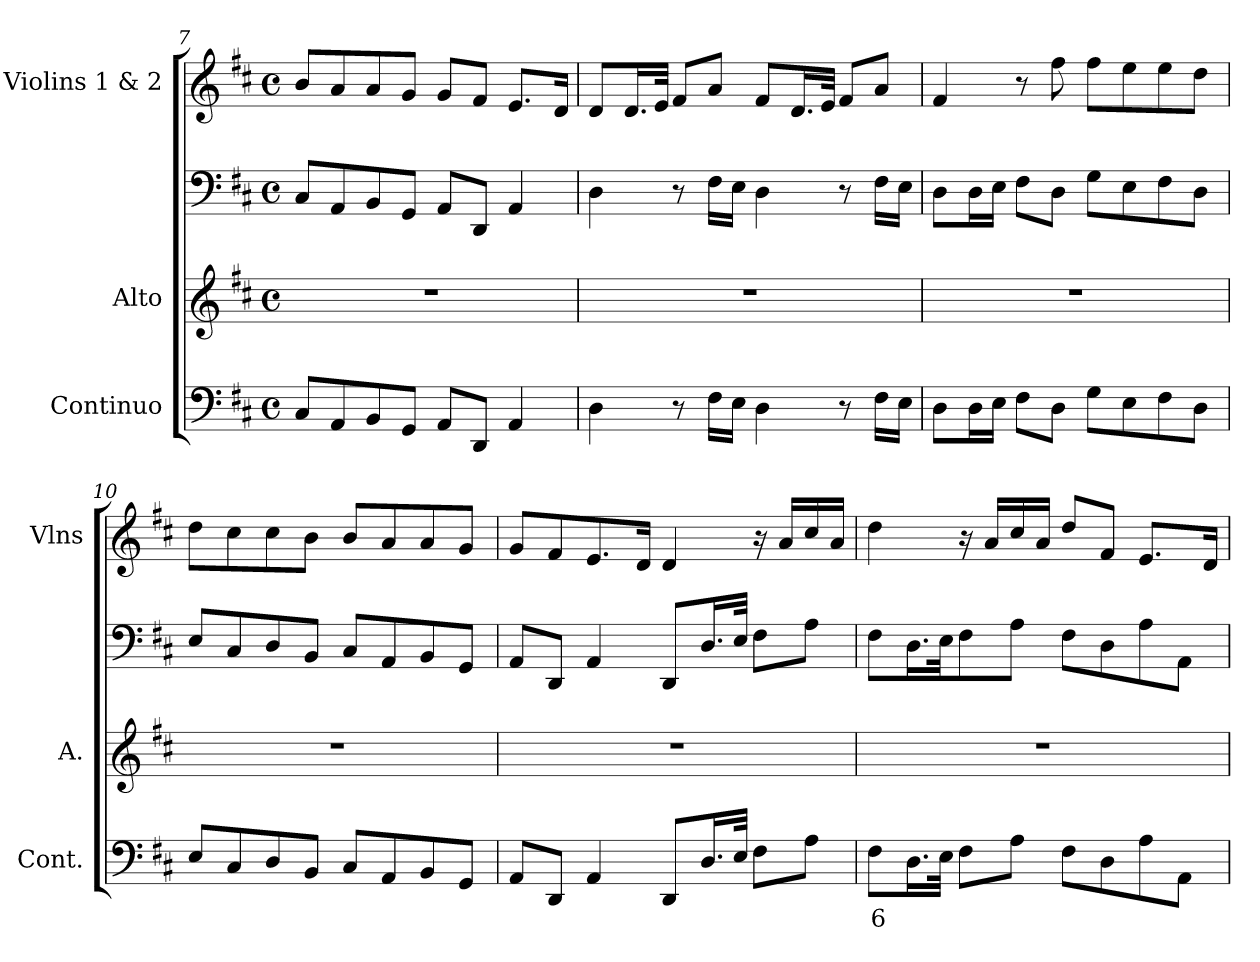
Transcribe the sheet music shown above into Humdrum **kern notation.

**kern	**text	**kern	**kern	**kern
*part4	*part4	*part3	*part2	*part1
*staff4	*staff4	*staff3	*staff2	*staff1
*I"Continuo	*	*I"Alto	*I""Aco'to a los violines"	*I"Violins 1 & 2
*I'Cont.	*	*I'A.	*	*I'Vlns
*clefF4	*	*clefG2	*clefF4	*clefG2
*k[f#c#]	*	*k[f#c#]	*k[f#c#]	*k[f#c#]
*D:	*	*D:	*D:	*D:
*M4/4	*	*M4/4	*M4/4	*M4/4
*met(c)	*	*met(c)	*met(c)	*met(c)
=7	=7	=7	=7	=7
8C#i/L	.	1r	8C#i/L	8bi/L
8AAi/	.	.	8AAi/	8ai/
8BBi/	.	.	8BBi/	8ai/
8GGi/J	.	.	8GGi/J	8gi/J
8AAi/L	.	.	8AAi/L	8gi/L
8DDi/J	.	.	8DDi/J	8f#i/J
4AAi/	.	.	4AAi/	8.ei/L
.	.	.	.	16di/Jk
!!LO:LB:g=z
=8	=8	=8	=8	=8
4Di\	.	1r	4Di\	8di/L
.	.	.	.	16.di/L
.	.	.	.	32ei/JJk
8r	.	.	8r	8f#i/L
16F#i\LL	.	.	16F#i\LL	8ai/J
16Ei\JJ	.	.	16Ei\JJ	.
4Di\	.	.	4Di\	8f#i/L
.	.	.	.	16.di/L
.	.	.	.	32ei/JJk
8r	.	.	8r	8f#i/L
16F#i\LL	.	.	16F#i\LL	8ai/J
16Ei\JJ	.	.	16Ei\JJ	.
=9	=9	=9	=9	=9
8Di\L	.	1r	8Di\L	4f#i/
16Di\L	.	.	16Di\L	.
16Ei\JJ	.	.	16Ei\JJ	.
8F#i\L	.	.	8F#i\L	8r
8Di\J	.	.	8Di\J	8ff#i\
8Gi\L	.	.	8Gi\L	8ff#i\L
8Ei\	.	.	8Ei\	8eei\
8F#i\	.	.	8F#i\	8eei\
8Di\J	.	.	8Di\J	8ddi\J
=10	=10	=10	=10	=10
8Ei/L	.	1r	8Ei/L	8ddi\L
8C#i/	.	.	8C#i/	8cc#i\
8Di/	.	.	8Di/	8cc#i\
8BBi/J	.	.	8BBi/J	8bi\J
8C#i/L	.	.	8C#i/L	8bi/L
8AAi/	.	.	8AAi/	8ai/
8BBi/	.	.	8BBi/	8ai/
8GGi/J	.	.	8GGi/J	8gi/J
=11	=11	=11	=11	=11
8AAi/L	.	1r	8AAi/L	8gi/L
8DDi/J	.	.	8DDi/J	8f#i/
4AAi/	.	.	4AAi/	8.ei/
.	.	.	.	16di/Jk
8DDi/L	.	.	8DDi/L	4di/
16.Di/L	.	.	16.Di/L	.
32Ei/JJk	.	.	32Ei/JJk	.
8F#i\L	.	.	8F#i\L	16r
.	.	.	.	16ai/LL
8Ai\J	.	.	8Ai\J	16cc#i/
.	.	.	.	16ai/JJ
=12	=12	=12	=12	=12
!	!LO:LY:b:color=#000000	!	!	!
8F#i\L	6	1r	8F#i\L	4ddi\
16.Di\L	.	.	16.Di\L	.
32Ei\JJk	.	.	32Ei\Jk	.
8F#i\L	.	.	8F#i\	16r
.	.	.	.	16ai/LL
8Ai\J	.	.	8Ai\J	16cc#i/
.	.	.	.	16ai/JJ
8F#i\L	.	.	8F#i\L	8ddi/L
8Di\	.	.	8Di\	8f#i/J
8Ai\	.	.	8Ai\	8.ei/L
8AAi\J	.	.	8AAi\J	.
.	.	.	.	16di/Jk
=	=	=	=	=
*-	*-	*-	*-	*-
